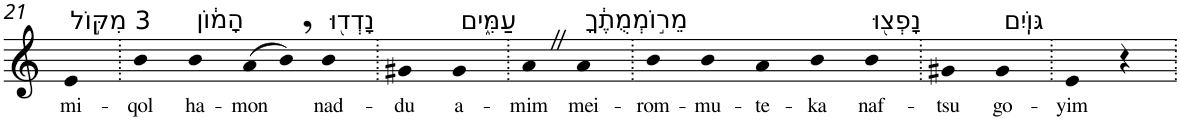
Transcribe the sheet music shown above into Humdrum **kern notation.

**kern	**text
*part1	*part1
*staff1	*staff1
*I"Piano	*
*I'Pno	*
!!LO:PB:g=z
*clefG2	*
*k[]	*
=21	=21
!LO:TX:a:t=3 מִקּ֣וֹל	!
!	!LO:LY:b
4e	mi-
=22.	=22.
!	!LO:LY:b
4b	-qol
!LO:TX:a:t=הָמ֔וֹן	!
!	!LO:LY:b
4b	ha-
!	!LO:LY:b
(8a	-mon
8b,)	.
!LO:TX:a:t=נָדְד֖וּ	!
!	!LO:LY:b
4b	nad-
=23.	=23.
!	!LO:LY:b
4g#X	-du
!LO:TX:a:t=עַמִּ֑ים	!
!	!LO:LY:b
4g#	a-
=24.	=24.
!	!LO:LY:b
4aZ	-mim
!LO:TX:a:t=מֵר֣וֹמְמֻתֶ֔ךָ	!
!	!LO:LY:b
4a	mei-
=25.	=25.
!	!LO:LY:b
4b	-rom-
!	!LO:LY:b
4b	-mu-
!	!LO:LY:b
4a	-te-
!	!LO:LY:b
4b	-ka
!LO:TX:a:t=נָפְצ֖וּ	!
!	!LO:LY:b
4b	naf-
=26.	=26.
!	!LO:LY:b
4g#X	-tsu
!LO:TX:a:t=גּוֹיִֽם	!
!	!LO:LY:b
4g#	go-
=27.	=27.
!	!LO:LY:b
4e	-yim
4r	.
=.	=.
*-	*-
